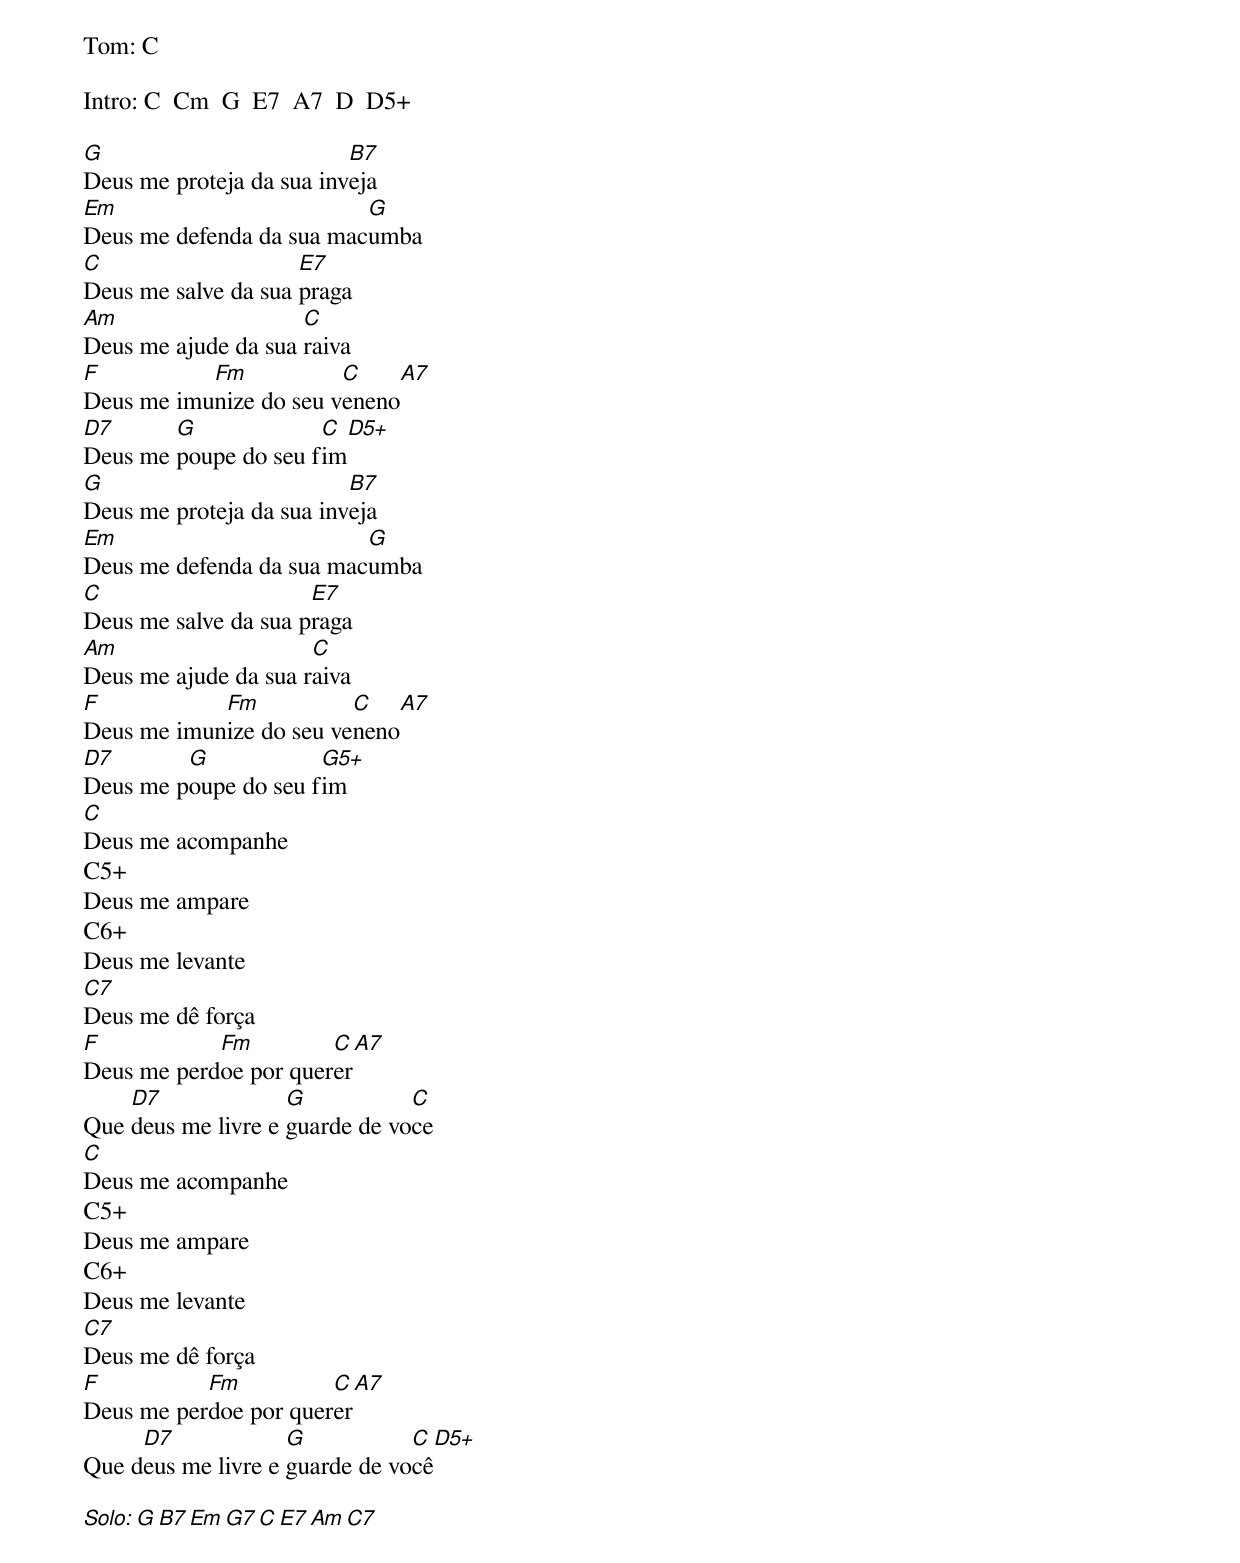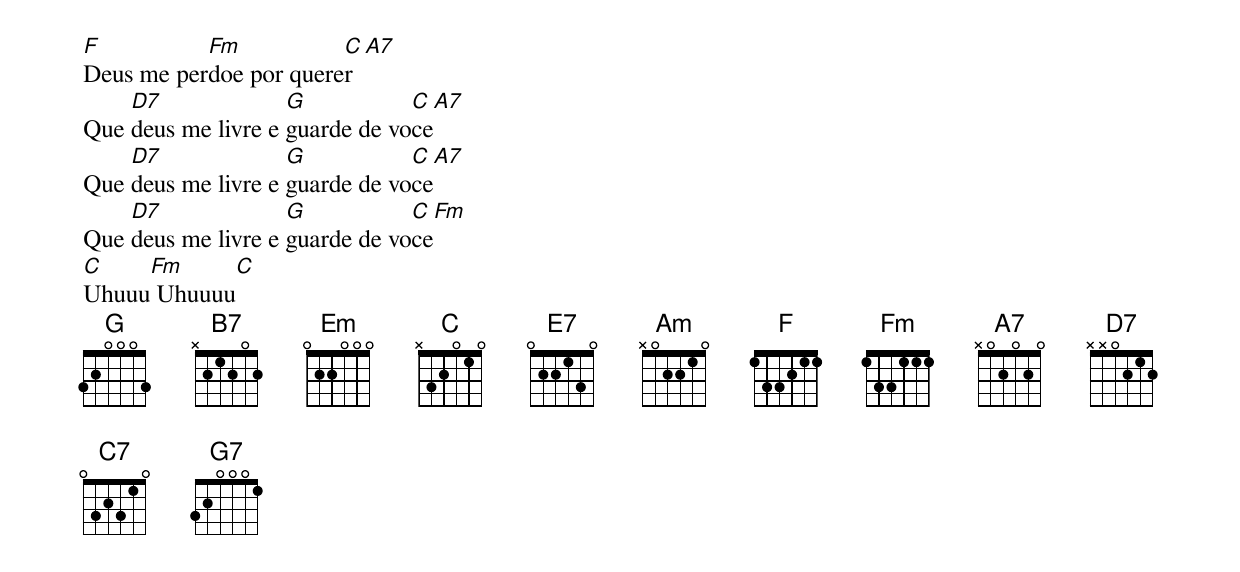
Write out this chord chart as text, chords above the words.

Tom: C

Intro: C  Cm  G  E7  A7  D  D5+

G                         B7
Deus me proteja da sua inveja
Em                        G
Deus me defenda da sua macumba
C                    E7
Deus me salve da sua praga
Am                   C
Deus me ajude da sua raiva
F          Fm           C     A7
Deus me imunize do seu veneno
D7      G             C D5+
Deus me poupe do seu fim
G                         B7
Deus me proteja da sua inveja
Em                        G
Deus me defenda da sua macumba
C                     E7
Deus me salve da sua praga
Am                    C
Deus me ajude da sua raiva
F           Fm           C   A7
Deus me imunize do seu veneno
D7       G            G5+
Deus me poupe do seu fim
C
Deus me acompanhe
C5+
Deus me ampare
C6+
Deus me levante
C7
Deus me dê força
F           Fm         C A7
Deus me perdoe por querer
    D7              G           C
Que deus me livre e guarde de voce
C
Deus me acompanhe
C5+
Deus me ampare
C6+
Deus me levante
C7
Deus me dê força
F          Fm          C A7
Deus me perdoe por querer
     D7             G           C D5+
Que deus me livre e guarde de você

Solo: G  B7  Em  G7  C  E7  Am  C7

F          Fm           C A7
Deus me perdoe por querer
    D7              G           C A7
Que deus me livre e guarde de voce
    D7              G           C A7
Que deus me livre e guarde de voce
    D7              G           C Fm
Que deus me livre e guarde de voce
C    Fm     C
Uhuuu Uhuuuu
